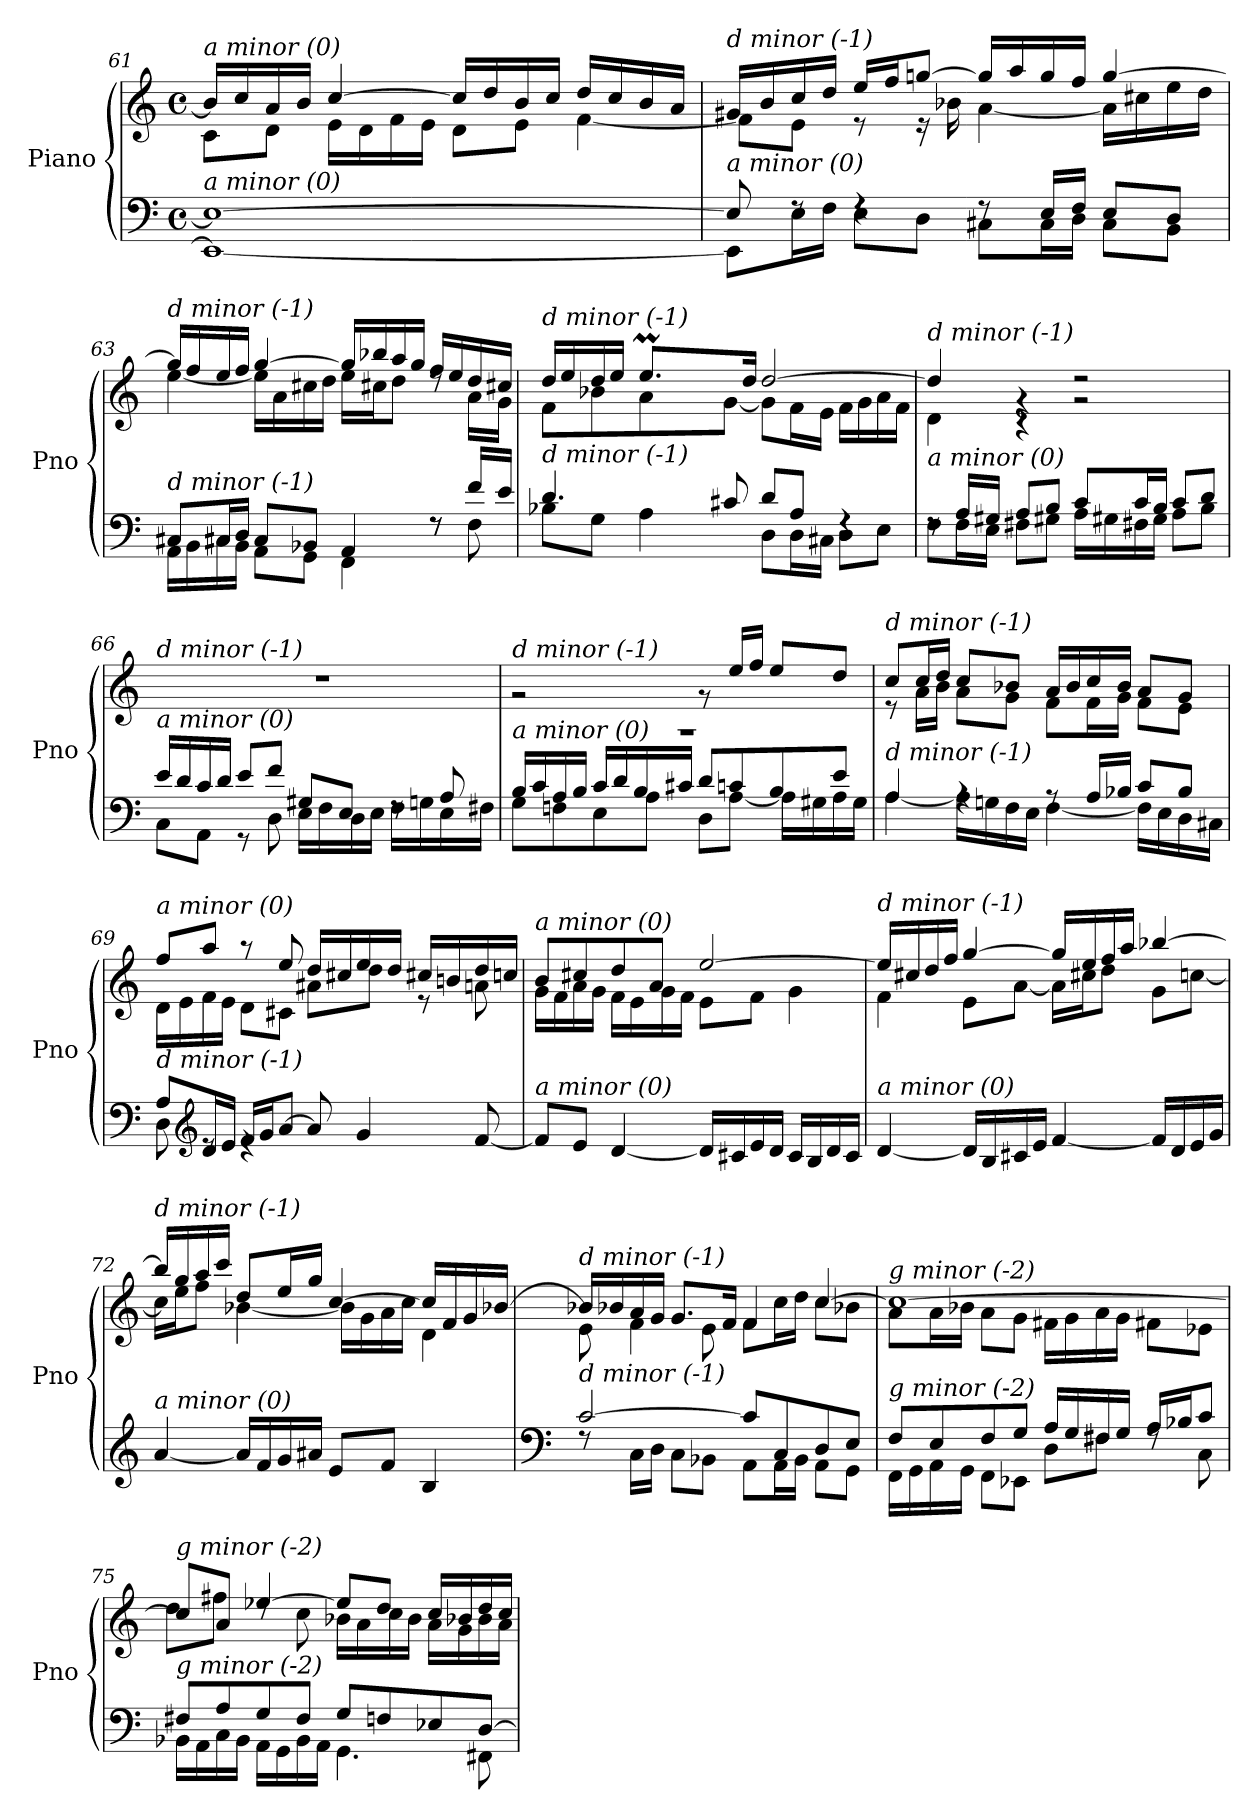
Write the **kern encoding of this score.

**kern	**kern
*part1	*part1
*staff2	*staff1
*I"Piano	*
*I'Pno	*
!!LO:LB:g=z
*clefF4	*clefG2
*k[]	*k[]
*M4/4	*M4/4
*met(c)	*met(c)
=61	=61
*^	*^
!	!	!LO:TX:i:t=a minor (0)	!
!LO:TX:i:t=a minor (0)	!	!	!
1E_	1EE_	16b/LL]	8c\L
.	.	16cc/	.
.	.	16a/	8d\J
.	.	16b/JJ	.
.	.	[4cc/	16e\LL
.	.	.	16d\
.	.	.	16f\
.	.	.	16e\JJ
.	.	16cc/LL]	8d\L
.	.	16dd/	.
.	.	16b/	8e\J
.	.	16cc/JJ	.
.	.	16dd/LL	[4f\
.	.	16cc/	.
.	.	16b/	.
.	.	16a/JJ	.
!!LO:LB:g=z	!!
=62	=62	=62	=62
!	!	!LO:TX:i:t=d minor (-1)	!
!LO:TX:i:t=a minor (0)	!	!	!
8E/]	8EE\L]	16g#X/LL	8f\L]
.	.	16b/	.
8rF	16E\L	16cc/	8e\J
.	16F\JJ	16dd/JJ	.
4rF	8E\L	16ee/LL	8r
.	.	16ff/J	.
.	8D\J	[8ggn/J	16r
.	.	.	16b-X\
8rF	8C#X\L	16gg/LL]	[4a\
.	.	16aa/	.
16E/LL	16C#\L	16gg/	.
16F/JJ	16D\JJ	16ff/JJ	.
8E/L	8C#\L	[4gg/	16a\LL]
.	.	.	16cc#X\
8D/J	8BB\J	.	16ee\
.	.	.	16dd\JJ
=63	=63	=63	=63
!	!	!LO:TX:i:t=d minor (-1)	!
!LO:TX:i:t=d minor (-1)	!	!	!
8C#X/L	16AA\LL	16gg/LL]	[4ee\
.	16BB\	16ff/	.
16C#X/L	16C#X\	16ee/	.
16D/JJ	16BB\JJ	16ff/JJ	.
8C#/L	8AA\L	[4gg/	16ee\LL]
.	.	.	16a\
8BB-X/J	8GG\J	.	16cc#X\
.	.	.	16dd\JJ
4AA/	4FF\	16gg/LL]	16ee\LL
.	.	16bb-X/	16cc#X\J
.	.	16aa/	8dd\J
.	.	16gg/JJ	.
8rF	8rF	16ff/LL	8rdd
.	.	16ee/	.
16f/LL	8F\	16dd/	16a\LL
16e/JJ	.	16cc#X/JJ	16g\JJ
!!LO:PB:g=z
=64	=64	=64	=64
*	*^	*	*^
!	!	!	!LO:TX:i:t=d minor (-1)	!	!
!LO:TX:i:t=d minor (-1)	!	!	!	!	!
4ryy	4.d/	8B-X\L	16dd/LL	8f\L	4ryy
.	.	.	16ee/	.	.
.	.	8G\J	16dd/	8b-X\	.
.	.	.	16ee/JJ	.	.
8.ryy	.	4A\	8.eem/L	8a\	32ffyy
.	.	.	.	.	32eeyy
.	.	.	.	.	32ffyy
.	.	.	.	.	16.eeyy
.	8c#X/	.	.	[8g\J	.
2ryy	.	.	16dd/Jk	.	2ryy
.	8d/L	8D\L	[2dd/	8g\L]	.
.	8A/J	16D\L	.	16f\L	.
.	.	16C#X\JJ	.	16e\JJ	.
.	4rF	8D\L	.	16f\LL	.
.	.	.	.	16g\	.
.	.	8E\J	.	16a\	.
16ryy	.	.	.	16f\JJ	16ryy
*	*v	*v	*	*	*
!!LO:LB:g=z
=65	=65	=65	=65	=65
!	!	!LO:TX:i:t=d minor (-1)	!	!
!LO:TX:i:t=a minor (0)	!	!	!	!
*	*	*	*v	*v
8rF	8F\L	4dd/]	4d\
16A/LL	16F\L	.	.
16G#X/JJ	16E\JJ	.	.
8A/L	8F#X\L	4rg	4r
8B/J	8G#X\J	.	.
8c/L	16A\LL	2rg	2rdd
.	16G#X\	.	.
16c/L	16F#X\	.	.
16B/JJ	16G#\JJ	.	.
8c/L	8A\L	.	.
8d/J	8B\J	.	.
*	*	*v	*v
=66	=66	=66
!	!	!LO:TX:i:t=d minor (-1)
!LO:TX:i:t=a minor (0)	!	!
16e/LL	8C\L	1rdd
16d/	.	.
16c/	8AA\J	.
16d/JJ	.	.
8e/L	8r	.
8f/J	8D\	.
8G#X/L	16E\LL	.
.	16F\	.
8E/J	16D\	.
.	16E\JJ	.
8rF	16F\LL	.
.	16Gn\	.
8A/	16E\	.
.	16F#X\JJ	.
!!LO:LB:g=z
=67	=67	=67
*	*	*^
!	!	!LO:TX:i:t=d minor (-1)	!
!LO:TX:i:t=a minor (0)	!	!	!
16B/LL	8G\L	1rA	2r
16c/	.	.	.
16A/	8Fn\	.	.
16B/JJ	.	.	.
16c/LL	8E\	.	.
16d/	.	.	.
16B/	8A\J	.	.
16c#X/JJ	.	.	.
8d/L	8D\L	.	8r
8cn/	[8A\J	.	16ee/LL
.	.	.	16ff/JJ
8B/	16A\LL]	.	8ee/L
.	16G#X\	.	.
8e/J	16A\	.	8dd/J
.	16G#\JJ	.	.
!!LO:LB:g=z	!!
=68	=68	=68	=68
!	!	!LO:TX:i:t=d minor (-1)	!
!LO:TX:i:t=d minor (-1)	!	!	!
4A/	[4A\	8cc/L	8r
.	.	16cc/L	16a\LL
.	.	16dd/JJ	16b\JJ
4rA	16A\LL]	8cc/L	8a\L
.	16Gn\	.	.
.	16F\	8b-X/J	8g\J
.	16E\JJ	.	.
8rA	[4F\	16a/LL	8f\L
.	.	16b-/	.
16A/LL	.	16cc/	16f\L
16B-X/JJ	.	16b-/JJ	16g\JJ
8c/L	16F\LL]	8a/L	8f\L
.	16E\	.	.
8B-/J	16D\	8g/J	8e\J
.	16C#X\JJ	.	.
=69	=69	=69	=69
*	*	*	*^
!	!	!LO:TX:i:t=a minor (0)	!	!
!LO:TX:i:t=d minor (-1)	!	!	!	!
8A/L	8D\	8ff/L	16d\LL	2ryy
.	.	.	16e\	.
*clefG2	*	*	*	*
16d/L	8re	8aa/J	16f\	.
16e/JJ	.	.	16e\JJ	.
16f/LL	4re	8r	8d\L	.
16g/J	.	.	.	.
[8a/J	.	8ee/	8c#X\J	.
8a/]	2ryy	16dd/LL	8a#Xi\L	2ryy
.	.	16cc#X/	.	.
4g/	.	16ee/	8dd\J	.
.	.	16dd/JJ	.	.
.	.	16cc#X/LL	8r	.
.	.	16bn/	.	.
[8f/	.	16dd/	8a\	.
.	.	16ccn/JJ	.	.
*v	*v	*	*	*
*	*	*v	*v
!!LO:LB:g=z
=70	=70	=70
!	!LO:TX:i:t=a minor (0)	!
!LO:TX:i:t=a minor (0)	!	!
8f/L]	8b/L	16g\LL
.	.	16f\
8e/J	8cc#X/	16a\
.	.	16g\JJ
[4d/	8dd/	16f\LL
.	.	16e\
.	8a/J	16g\
.	.	16f\JJ
16d/LL]	[2ee/	8e\L
16c#X/	.	.
16e/	.	8f\J
16d/JJ	.	.
16c#/LL	.	4g\
16B/	.	.
16d/	.	.
16c#/JJ	.	.
!!LO:LB:g=z	!!
=71	=71	=71
!	!LO:TX:i:t=d minor (-1)	!
!LO:TX:i:t=a minor (0)	!	!
[4d/	16ee/LL]	4f\
.	16cc#X/	.
.	16dd/	.
.	16ff/JJ	.
16d/LL]	[4gg/	8e\L
16B/	.	.
16c#X/	.	[8a\J
16e/JJ	.	.
[4f/	16gg/LL]	16a\LL]
.	16ee/	16cc#X\J
.	16ff/	8dd\J
.	16aa/JJ	.
16f/LL]	[4bb-X/	8g\L
16d/	.	.
16e/	.	[8ccn\J
16g/JJ	.	.
=72	=72	=72
!	!LO:TX:i:t=d minor (-1)	!
!LO:TX:i:t=a minor (0)	!	!
[4a/	16bb-/LL]	16cc\LL]
.	16gg/	16ee\J
.	16aa/	8ff\J
.	16ccc/JJ	.
16a/LL]	8dd/L	[4b-X\
16f/	.	.
16g/	16ee/L	.
16a#Xi/JJ	16gg/JJ	.
8e/L	[4cc/	16b-\LL]
.	.	16g\
8f/J	.	16a\
.	.	16cc\JJ
4B/	16cc/LL]	4d\
.	16f/	.
.	16g/	.
.	[16b-X/JJ	.
!!LO:PB:g=z	!!
=73	=73	=73
*clefF4	*	*
*^	*	*
!	!	!LO:TX:i:t=d minor (-1)	!
!LO:TX:i:t=d minor (-1)	!	!	!
[2c/	8rF	16b-X/LL]	8e\
.	.	16b-X/	.
.	16C\LL	16a/	4f\
.	16D\JJ	16g/JJ	.
.	8C\L	8.g/L	.
.	8BB-X\J	.	8e\
.	.	16f/Jk	.
8c/L]	8AA\L	4f/	8f\L
8C/	16AA\L	.	16cc\L
.	16BB-\JJ	.	16dd\JJ
8D/	8AA\L	[4cc/	8cc\L
8E/J	8GG\J	.	8b-X\J
!!LO:LB:g=z	!!
=74	=74	=74	=74
!	!	!LO:TX:i:t=g minor (-2)	!
!LO:TX:i:t=g minor (-2)	!	!	!
8F/L	16FF\LL	1cc_	8a\L
.	16GG\	.	.
8E/	16AA\	.	16a\L
.	16GG\JJ	.	16b-X\JJ
8F/	8FF\L	.	8a\L
8G/J	8EE-X\J	.	8g\J
16A/LL	8D\L	.	16f#X\LL
16G/	.	.	16g\
16F#X/	8F#X\J	.	16a\
16G/JJ	.	.	16g\JJ
16A/LL	8rF	.	8f#X\L
16B-X/J	.	.	.
8c/J	8C\	.	8e-X\J
=75	=75	=75	=75
!	!	!LO:TX:i:t=g minor (-2)	!
!LO:TX:i:t=g minor (-2)	!	!	!
8F#X/L	16BB-X\LL	8cc/L]	8dd\L
.	16AA\	.	.
8A/	16C\	8a/J	8ff#X\J
.	16BB-\JJ	.	.
8G/	16AA\LL	[4ee-X/	8rdd
.	16GG\	.	.
8F#/J	16BB-\	.	8cc\
.	16AA\JJ	.	.
8G/L	4.GG\	8ee-/L]	16b-X\LL
.	.	.	16a\
8Fn/	.	8dd/J	16cc\
.	.	.	16b-\JJ
8E-X/	.	16cc/LL	16a\LL
.	.	16b-X/	16g\
[8D/J	8FF#X\	16dd/	16b-\
.	.	16cc/JJ	16a\JJ
*v	*v	*	*
*	*v	*v
=	=
*-	*-
